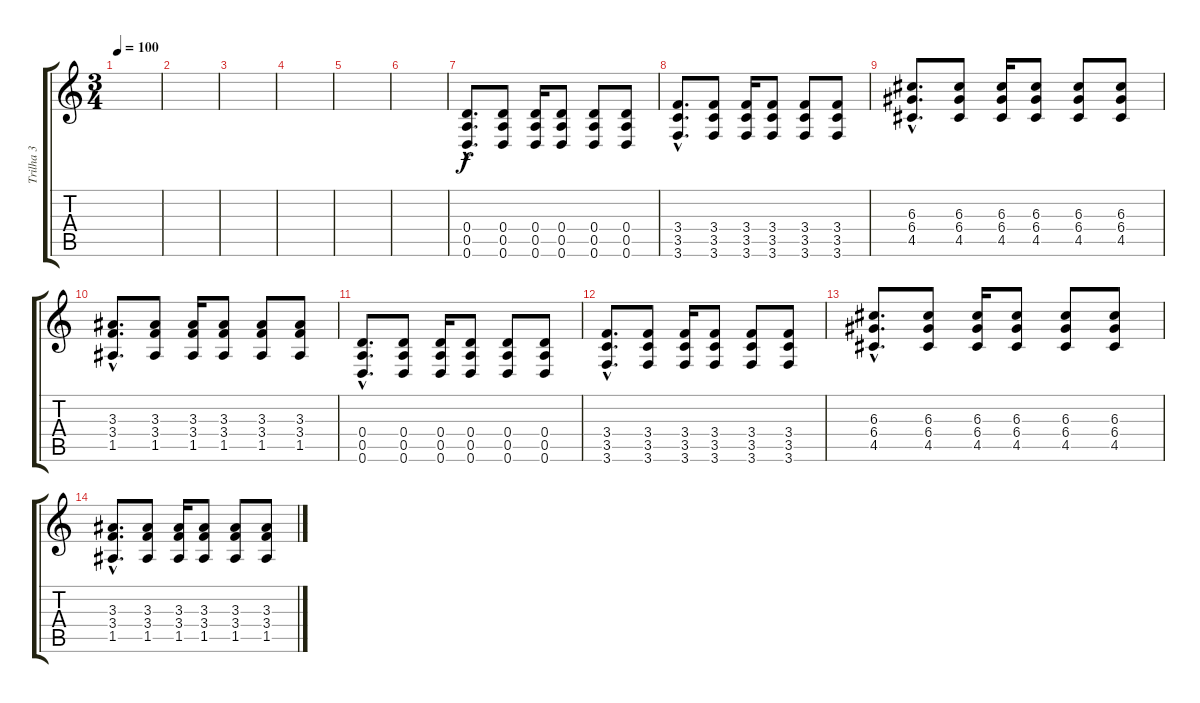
\track ("Trilha 3" "Trilha 3") {instrument distortionguitar}
\staff {score tabs}
\tuning (E4 B3 G3 D3 A2 D2) {hide}
\ts (3 4)
\tempo 100
\clef g2
\ks c
|
|
|
|
|
|
(0.4{hac} 0.5{hac} 0.6{hac}).8{d} (0.4 0.5 0.6).8 (0.4 0.5 0.6).16 (0.4 0.5 0.6).8 (0.4 0.5 0.6).8 (0.4 0.5 0.6).8 |
(3.4{hac} 3.5{hac} 3.6{hac}).8{d} (3.4 3.5 3.6).8 (3.4 3.5 3.6).16 (3.4 3.5 3.6).8 (3.4 3.5 3.6).8 (3.4 3.5 3.6).8 |
(6.3{hac} 6.4{hac} 4.5{hac}).8{d} (6.3 6.4 4.5).8 (6.3 6.4 4.5).16 (6.3 6.4 4.5).8 (6.3 6.4 4.5).8 (6.3 6.4 4.5).8 |
(3.3{hac} 3.4{hac} 1.5{hac}).8{d} (3.3 3.4 1.5).8 (3.3 3.4 1.5).16 (3.3 3.4 1.5).8 (3.3 3.4 1.5).8 (3.3 3.4 1.5).8 |
(0.4{hac} 0.5{hac} 0.6{hac}).8{d} (0.4 0.5 0.6).8 (0.4 0.5 0.6).16 (0.4 0.5 0.6).8 (0.4 0.5 0.6).8 (0.4 0.5 0.6).8 |
(3.4{hac} 3.5{hac} 3.6{hac}).8{d} (3.4 3.5 3.6).8 (3.4 3.5 3.6).16 (3.4 3.5 3.6).8 (3.4 3.5 3.6).8 (3.4 3.5 3.6).8 |
(6.3{hac} 6.4{hac} 4.5{hac}).8{d} (6.3 6.4 4.5).8 (6.3 6.4 4.5).16 (6.3 6.4 4.5).8 (6.3 6.4 4.5).8 (6.3 6.4 4.5).8 |
(3.3{hac} 3.4{hac} 1.5{hac}).8{d} (3.3 3.4 1.5).8 (3.3 3.4 1.5).16 (3.3 3.4 1.5).8 (3.3 3.4 1.5).8 (3.3 3.4 1.5).8
